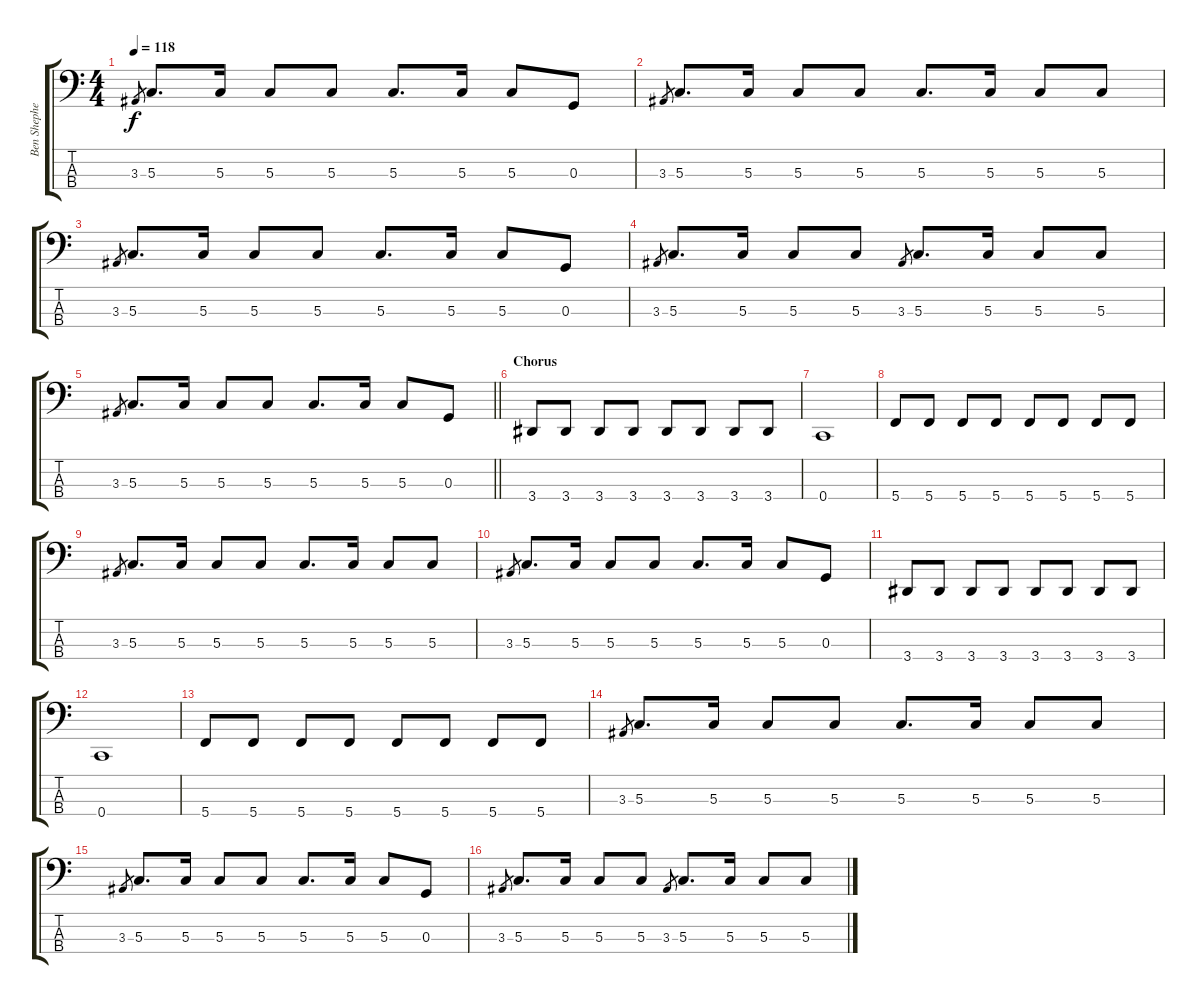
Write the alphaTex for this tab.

\track ("Ben Shepherd" "Ben Shephe") {instrument electricbassfinger}
\staff {score tabs}
\tuning (G2 C2 G1 C1) {hide}
\ts (4 4)
\tempo 118
\clef f4
\ks c
3.3.8{gr dy f} 5.3.8{d} 5.3.16 5.3.8 5.3.8 5.3.8{d} 5.3.16 5.3.8 0.3.8 |
3.3.8{gr} 5.3.8{d} 5.3.16 5.3.8 5.3.8 5.3.8{d} 5.3.16 5.3.8 5.3.8 |
3.3.8{gr} 5.3.8{d} 5.3.16 5.3.8 5.3.8 5.3.8{d} 5.3.16 5.3.8 0.3.8 |
3.3.8{gr} 5.3.8{d} 5.3.16 5.3.8 5.3.8 3.3.8{gr} 5.3.8{d} 5.3.16 5.3.8 5.3.8 |
\barLineRight lightlight
3.3.8{gr} 5.3.8{d} 5.3.16 5.3.8 5.3.8 5.3.8{d} 5.3.16 5.3.8 0.3.8 |
\section ("" "Chorus")
3.4.8 3.4.8 3.4.8 3.4.8 3.4.8 3.4.8 3.4.8 3.4.8 |
0.4.1 |
5.4.8 5.4.8 5.4.8 5.4.8 5.4.8 5.4.8 5.4.8 5.4.8 |
3.3.8{gr} 5.3.8{d} 5.3.16 5.3.8 5.3.8 5.3.8{d} 5.3.16 5.3.8 5.3.8 |
3.3.8{gr} 5.3.8{d} 5.3.16 5.3.8 5.3.8 5.3.8{d} 5.3.16 5.3.8 0.3.8 |
3.4.8 3.4.8 3.4.8 3.4.8 3.4.8 3.4.8 3.4.8 3.4.8 |
0.4.1 |
5.4.8 5.4.8 5.4.8 5.4.8 5.4.8 5.4.8 5.4.8 5.4.8 |
3.3.8{gr} 5.3.8{d} 5.3.16 5.3.8 5.3.8 5.3.8{d} 5.3.16 5.3.8 5.3.8 |
3.3.8{gr} 5.3.8{d} 5.3.16 5.3.8 5.3.8 5.3.8{d} 5.3.16 5.3.8 0.3.8 |
3.3.8{gr} 5.3.8{d} 5.3.16 5.3.8 5.3.8 3.3.8{gr} 5.3.8{d} 5.3.16 5.3.8 5.3.8
